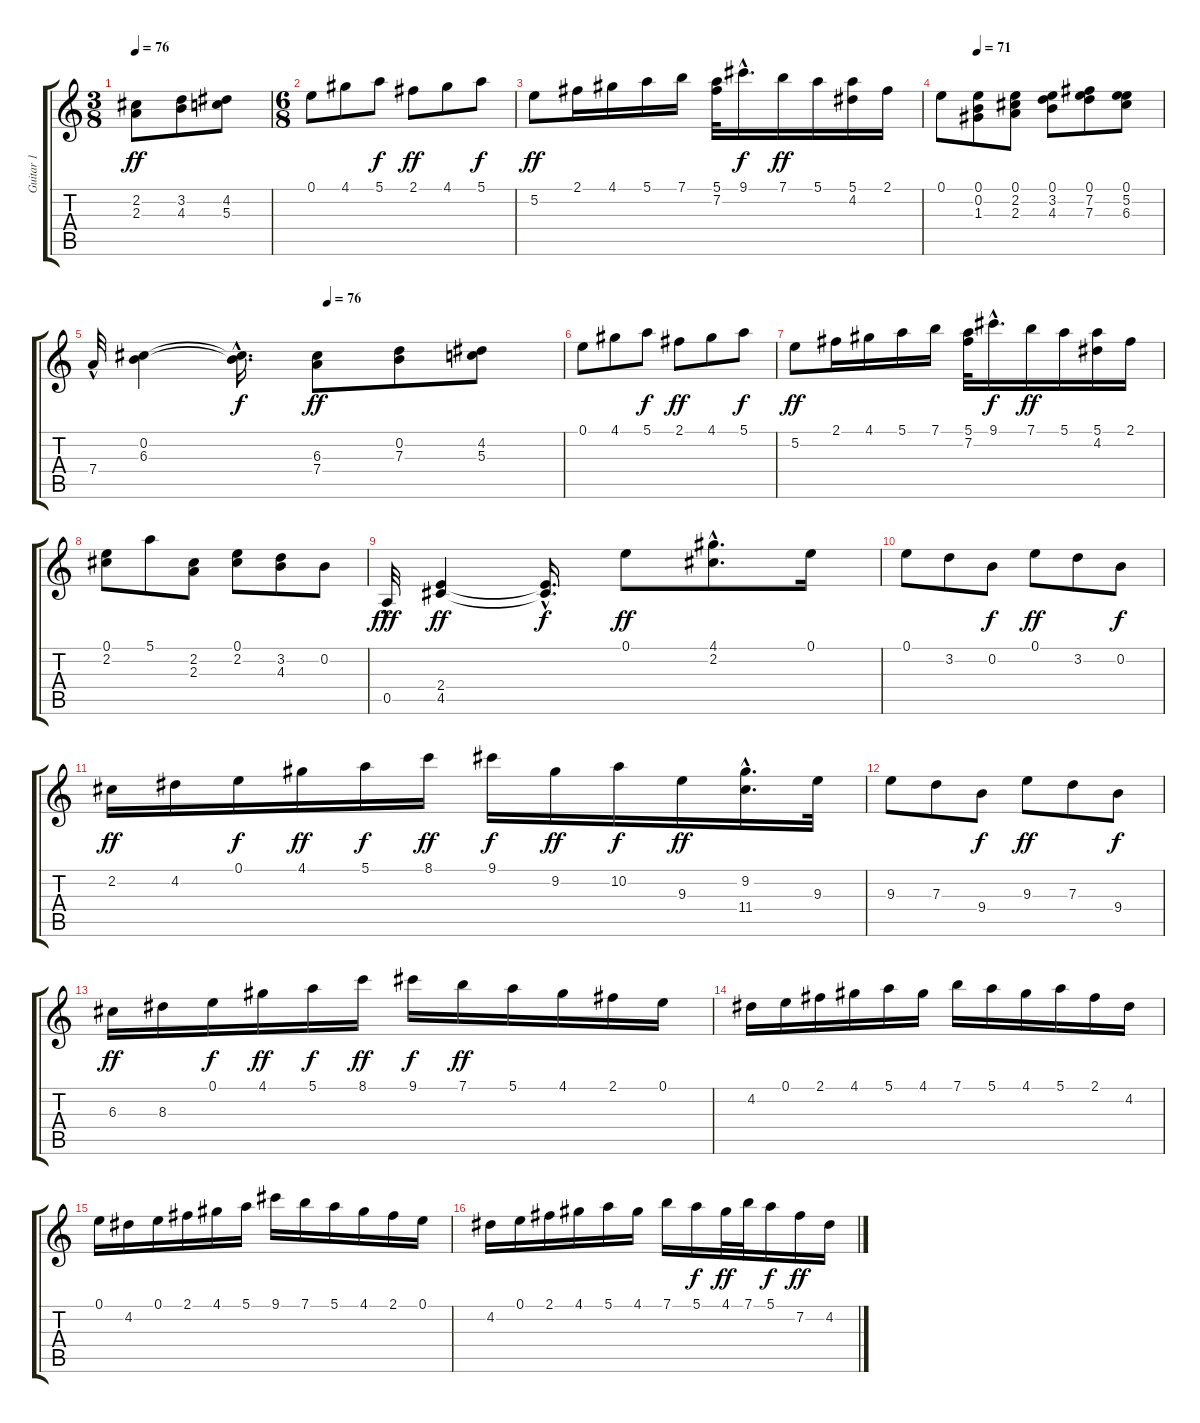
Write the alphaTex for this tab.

\track ("Guitar 1" "Guitar 1") {instrument acousticguitarnylon}
\staff {score tabs}
\tuning (E4 B3 G3 D3 A2 E2) {hide}
\ts (3 8)
\tempo 76
\clef g2
\ks c
(2.2 2.3).8{dy ff instrument acousticguitarnylon} (3.2 4.3).8 (4.2 5.3).8 |
\ts (6 8)
0.1.8 4.1.8 5.1.8{dy f} 2.1.8{dy ff} 4.1.8 5.1.8{dy f} |
5.2.8{dy ff} 2.1.16 4.1.16 5.1.16 7.1.16 (5.1 7.2).32 9.1{hac}.16{d dy f} 7.1.16{dy ff} 5.1.16 (5.1 4.2).16 2.1.16 |
\tempo (71 0.16666666666666666)
0.1.8 (0.1 0.2 1.3).8 (0.1 2.2 2.3).8 (0.1 3.2 4.3).8 (0.1 7.2 7.3).8 (0.1 5.2 6.3).8 |
\tempo (76 0.5)
7.4{hac}.32 (0.2 6.3).4 (0.2{hac t} 6.3{hac t}).16{d dy f} (6.3 7.4).8{dy ff} (0.2 7.3).8 (4.2 5.3).8 |
0.1.8 4.1.8 5.1.8{dy f} 2.1.8{dy ff} 4.1.8 5.1.8{dy f} |
5.2.8{dy ff} 2.1.16 4.1.16 5.1.16 7.1.16 (5.1 7.2).32 9.1{hac}.16{d dy f} 7.1.16{dy ff} 5.1.16 (5.1 4.2).16 2.1.16 |
(0.1 2.2).8 5.1.8 (2.2 2.3).8 (0.1 2.2).8 (3.2 4.3).8 0.2.8 |
0.5{hac}.32{dy fff} (2.4 4.5).4{dy ff} (2.4{hac t} 4.5{hac t}).16{d dy f} 0.1.8{dy ff} (4.1 2.2{hac}).8{d} 0.1.16 |
0.1.8 3.2.8 0.2.8{dy f} 0.1.8{dy ff} 3.2.8 0.2.8{dy f} |
2.2.16{dy ff} 4.2.16 0.1.16{dy f} 4.1.16{dy ff} 5.1.16{dy f} 8.1.16{dy ff} 9.1.16{dy f} 9.2.16{dy ff} 10.2.16{dy f} 9.3.16{dy ff} (9.2 11.4{hac}).16{d} 9.3.32 |
9.3.8 7.3.8 9.4.8{dy f} 9.3.8{dy ff} 7.3.8 9.4.8{dy f} |
6.3.16{dy ff} 8.3.16 0.1.16{dy f} 4.1.16{dy ff} 5.1.16{dy f} 8.1.16{dy ff} 9.1.16{dy f} 7.1.16{dy ff} 5.1.16 4.1.16 2.1.16 0.1.16 |
4.2.16 0.1.16 2.1.16 4.1.16 5.1.16 4.1.16 7.1.16 5.1.16 4.1.16 5.1.16 2.1.16 4.2.16 |
0.1.16 4.2.16 0.1.16 2.1.16 4.1.16 5.1.16 9.1.16 7.1.16 5.1.16 4.1.16 2.1.16 0.1.16 |
4.2.16 0.1.16 2.1.16 4.1.16 5.1.16 4.1.16 7.1.16 5.1.16{dy f} 4.1.32{dy ff} 7.1.32 5.1.16{dy f} 7.2.16{dy ff} 4.2.16
